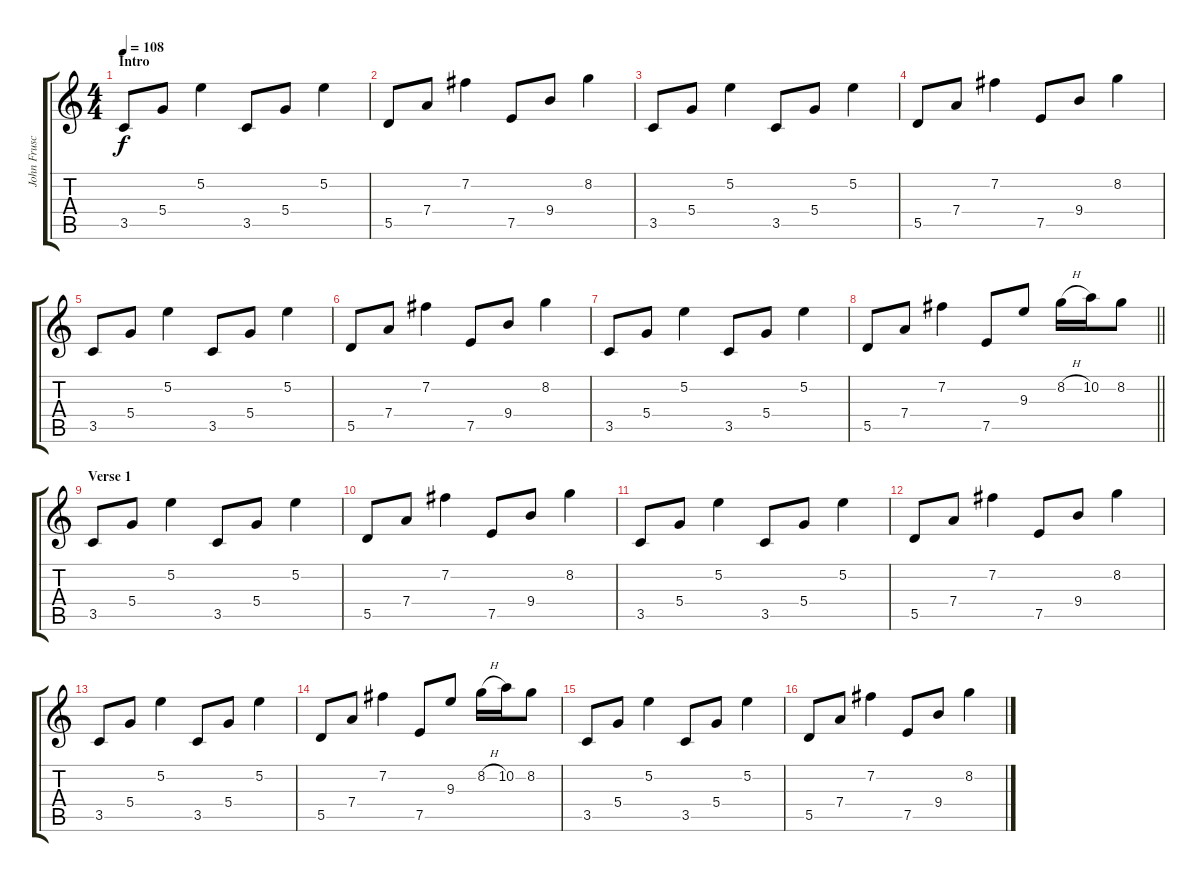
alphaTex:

\track ("John Frusciante | Gtr. 2" "John Frusc") {instrument electricguitarjazz}
\staff {score tabs}
\tuning (E4 B3 G3 D3 A2 E2) {hide}
\ts (4 4)
\section ("" "Intro")
\tempo 108
\clef g2
\ks c
3.5.8{dy f instrument electricguitarjazz} 5.4.8 5.2.4 3.5.8 5.4.8 5.2.4 |
5.5.8 7.4.8 7.2.4 7.5.8 9.4.8 8.2.4 |
3.5.8 5.4.8 5.2.4 3.5.8 5.4.8 5.2.4 |
5.5.8 7.4.8 7.2.4 7.5.8 9.4.8 8.2.4 |
3.5.8 5.4.8 5.2.4 3.5.8 5.4.8 5.2.4 |
5.5.8 7.4.8 7.2.4 7.5.8 9.4.8 8.2.4 |
3.5.8 5.4.8 5.2.4 3.5.8 5.4.8 5.2.4 |
\barLineRight lightlight
5.5.8 7.4.8 7.2.4 7.5.8 9.3.8 8.2{h}.16 10.2.16 8.2.8 |
\section ("" "Verse 1")
3.5.8 5.4.8 5.2.4 3.5.8 5.4.8 5.2.4 |
5.5.8 7.4.8 7.2.4 7.5.8 9.4.8 8.2.4 |
3.5.8 5.4.8 5.2.4 3.5.8 5.4.8 5.2.4 |
5.5.8 7.4.8 7.2.4 7.5.8 9.4.8 8.2.4 |
3.5.8 5.4.8 5.2.4 3.5.8 5.4.8 5.2.4 |
5.5.8 7.4.8 7.2.4 7.5.8 9.3.8 8.2{h}.16 10.2.16 8.2.8 |
3.5.8 5.4.8 5.2.4 3.5.8 5.4.8 5.2.4 |
5.5.8 7.4.8 7.2.4 7.5.8 9.4.8 8.2.4
